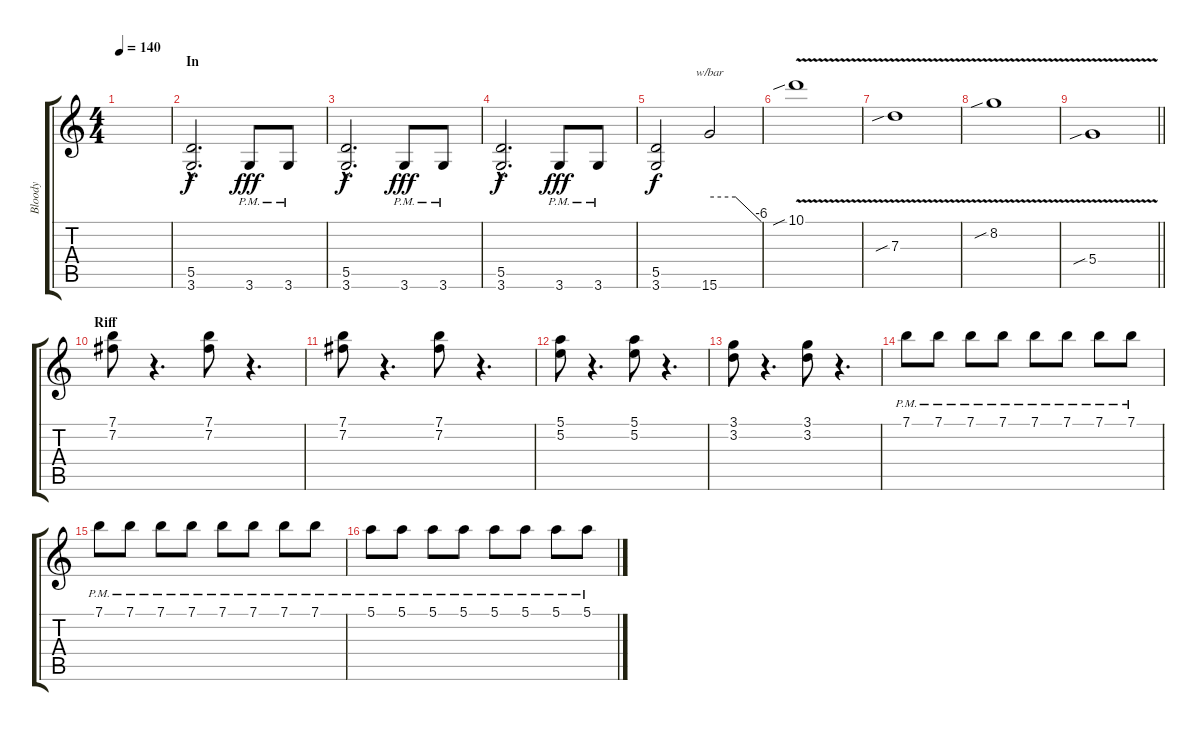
\track ("Bloody" "Bloody") {instrument overdrivenguitar}
\staff {score tabs}
\tuning (E4 B3 G3 D3 A2 E2) {hide}
\ts (4 4)
\tempo 140
\clef g2
\ks c
|
\section ("" "In")
(5.5{hac} 3.6{hac}).2{d} 3.6{pm}.8{dy fff} 3.6{pm}.8 |
(5.5{hac} 3.6{hac}).2{d dy f} 3.6{pm}.8{dy fff} 3.6{pm}.8 |
(5.5{hac} 3.6{hac}).2{d dy f} 3.6{pm}.8{dy fff} 3.6{pm}.8 |
(5.5 3.6).2{dy f} 15.6.2{tbe (custom default 0 0 30 0 60 -24)} |
10.1{v sib}.1 |
7.3{v sib}.1 |
8.2{v sib}.1 |
\barLineRight lightlight
5.4{v sib}.1 |
\section ("" "Riff")
(7.1 7.2).8 r.4{d} (7.1 7.2).8 r.4{d} |
(7.1 7.2).8 r.4{d} (7.1 7.2).8 r.4{d} |
(5.1 5.2).8 r.4{d} (5.1 5.2).8 r.4{d} |
(3.1 3.2).8 r.4{d} (3.1 3.2).8 r.4{d} |
7.1{pm}.8 7.1{pm}.8 7.1{pm}.8 7.1{pm}.8 7.1{pm}.8 7.1{pm}.8 7.1{pm}.8 7.1{pm}.8 |
7.1{pm}.8 7.1{pm}.8 7.1{pm}.8 7.1{pm}.8 7.1{pm}.8 7.1{pm}.8 7.1{pm}.8 7.1{pm}.8 |
5.1{pm}.8 5.1{pm}.8 5.1{pm}.8 5.1{pm}.8 5.1{pm}.8 5.1{pm}.8 5.1{pm}.8 5.1{pm}.8
